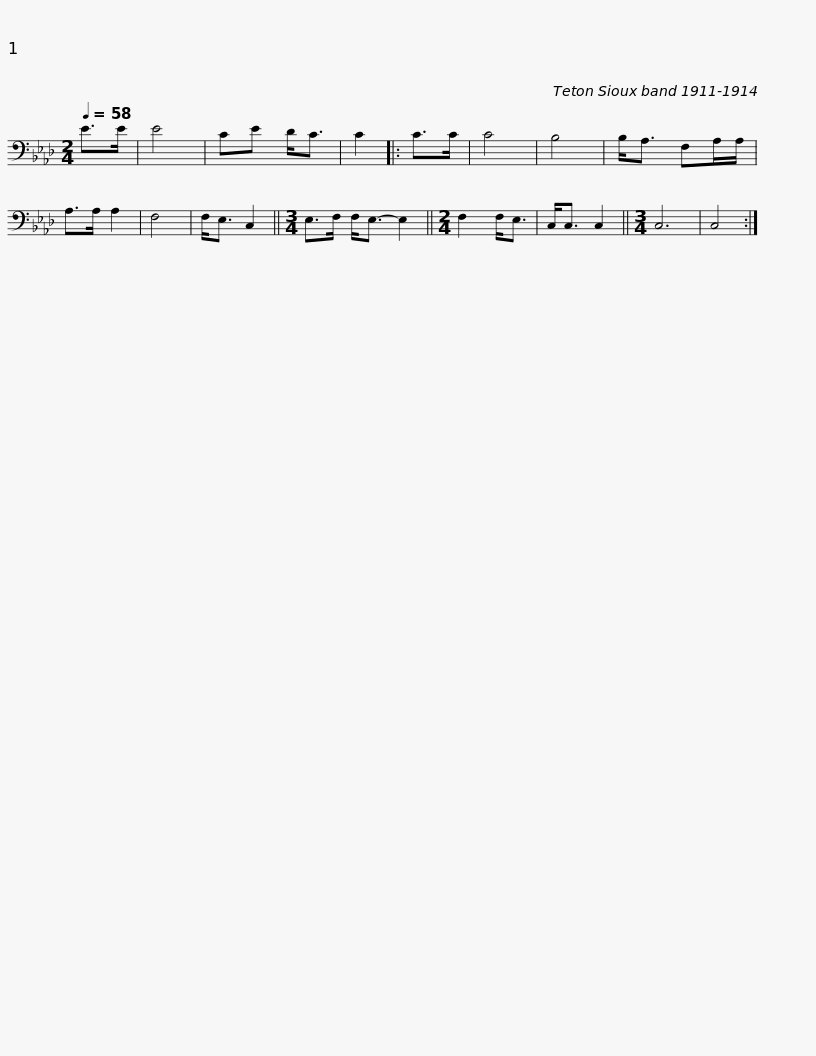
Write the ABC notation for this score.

X:1
L:1/8
Q:1/4=58
M:2/4
I:linebreak $
K:Ab
V:1 bass
V:1
 E>E | E4 | CE D<C | C2 |: C>C | %5
 C4 | B,4 | B,<A, F,A,/A,/ | A,>A, A,2 | F,4 | %10
 F,<E, C,2 ||$[M:3/4] E,>F, F,<E,- E,2 ||[M:2/4] F,2 F,<E, | C,<C, C,2 ||[M:3/4] C,6 | %15
 C,4 :| %16
